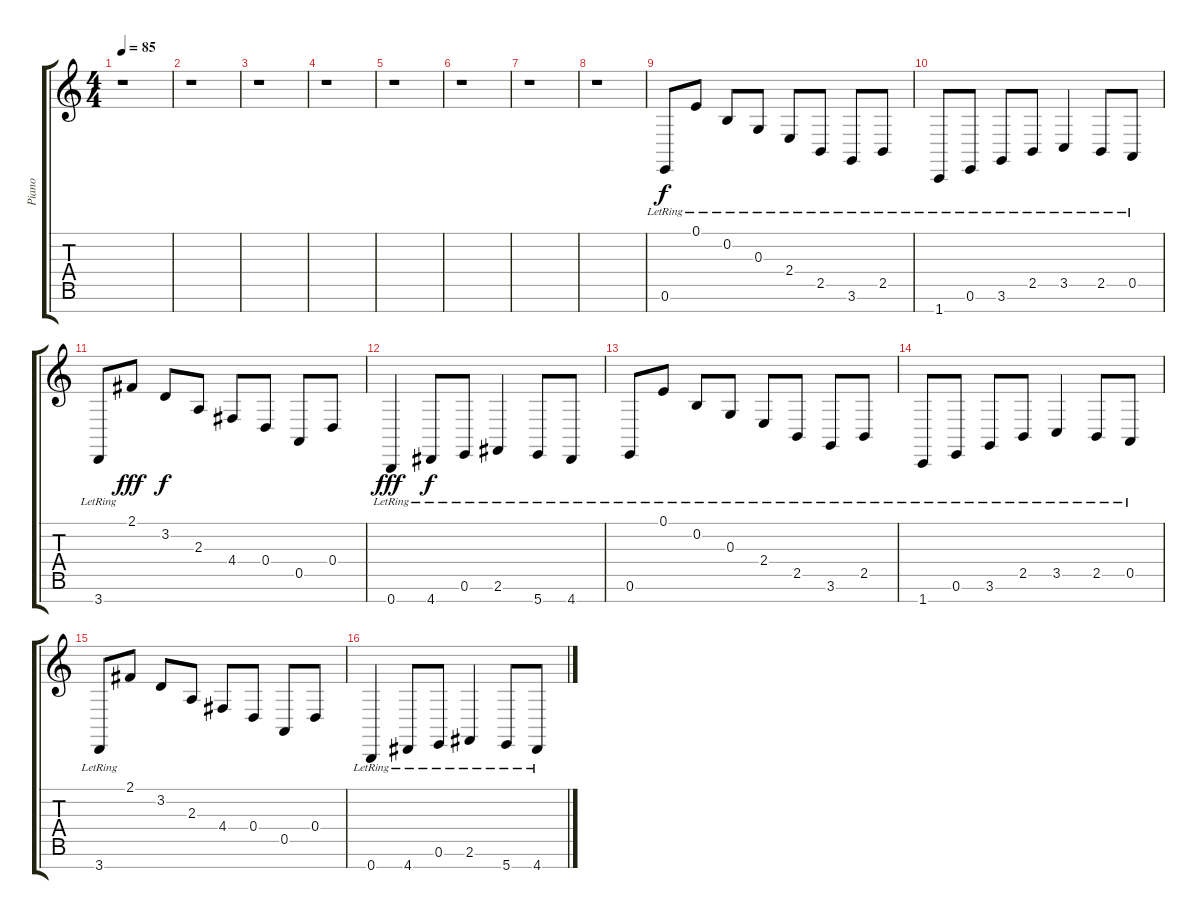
\track ("Piano" "Piano") {instrument acousticgrandpiano}
\staff {score tabs}
\tuning (E4 B3 G3 D3 A2 E2 B1) {hide}
\ts (4 4)
\tempo 85
\clef g2
\ks c
r.1{dy f instrument acousticgrandpiano} |
r.1 |
r.1 |
r.1 |
r.1 |
r.1 |
r.1 |
r.1 |
0.6{lr}.8 0.1{lr}.8 0.2{lr}.8 0.3{lr}.8 2.4{lr}.8 2.5{lr}.8 3.6{lr}.8 2.5{lr}.8 |
1.7{lr}.8 0.6{lr}.8 3.6{lr}.8 2.5{lr}.8 3.5{lr}.4 2.5{lr}.8 0.5{lr}.8 |
3.7{lr}.8 2.1.8{dy fff} 3.2.8{dy f} 2.3.8 4.4.8 0.4.8 0.5.8 0.4.8 |
0.7{lr}.4{dy fff} 4.7{lr}.8{dy f} 0.6{lr}.8 2.6{lr}.4 5.7{lr}.8 4.7{lr}.8 |
0.6{lr}.8 0.1{lr}.8 0.2{lr}.8 0.3{lr}.8 2.4{lr}.8 2.5{lr}.8 3.6{lr}.8 2.5{lr}.8 |
1.7{lr}.8 0.6{lr}.8 3.6{lr}.8 2.5{lr}.8 3.5{lr}.4 2.5{lr}.8 0.5{lr}.8 |
3.7{lr}.8 2.1.8 3.2.8 2.3.8 4.4.8 0.4.8 0.5.8 0.4.8 |
0.7{lr}.4 4.7{lr}.8 0.6{lr}.8 2.6{lr}.4 5.7{lr}.8 4.7{lr}.8
